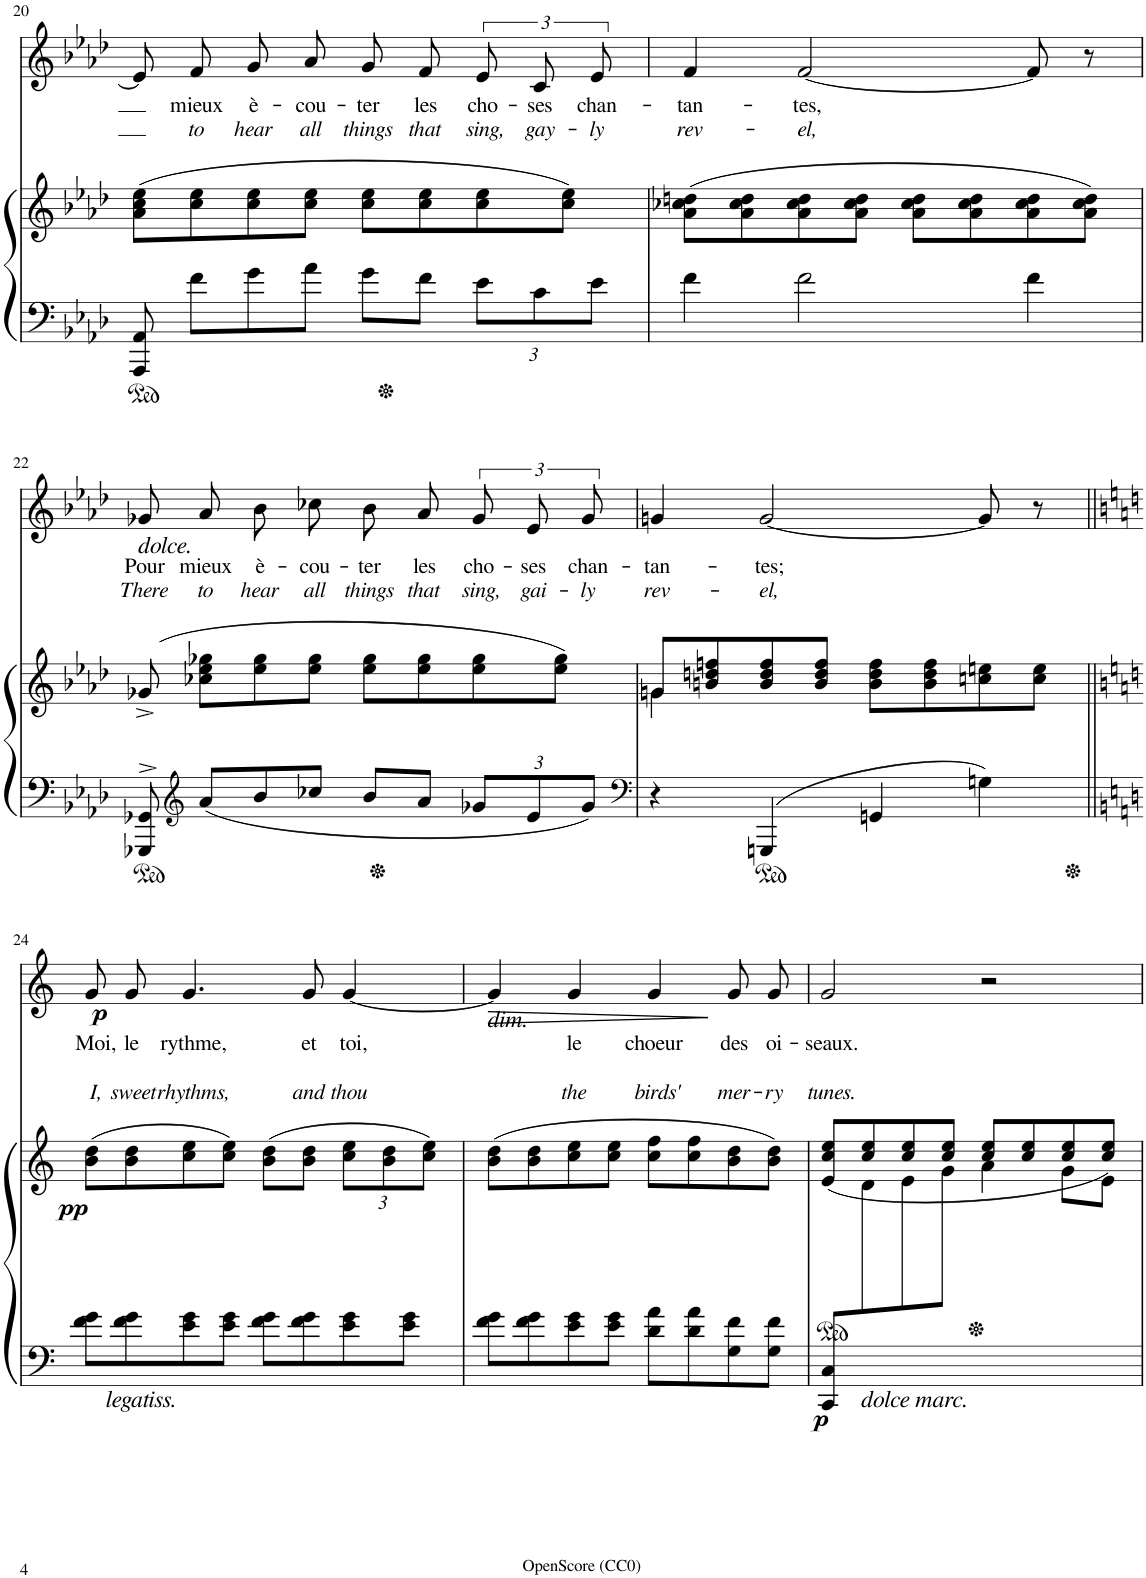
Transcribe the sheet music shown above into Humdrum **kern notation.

**kern	**kern	**dynam	**kern	**text	**text	**dynam
*part2	*part2	*part2	*part1	*part1	*part1	*part1
*staff3	*staff2	*staff2/3	*staff1	*staff1	*staff1	*staff1
*I"Piano	*	*	*I"Voice	*	*	*
*I'Pno	*	*	*	*	*	*
!!LO:PB:g=z
*clefF4	*clefG2	*	*clefG2	*	*	*
*k[b-e-a-d-]	*k[b-e-a-d-]	*	*k[b-e-a-d-]	*	*	*
*M4/4	*M4/4	*	*M4/4	*	*	*
*met(c)	*met(c)	*	*met(c)	*	*	*
=20	=20	=20	=20	=20	=20	=20
8AAA-/ 8AA-/	(8a-\ 8cc\ 8ee-\L	.	8e-/L]	.	.	.
!	!	!	!	!LO:LY:b	!LO:LY:b	!
8f\L	8cc\ 8ee-\	.	8f/J	mieux	to	.
!	!	!	!	!LO:LY:b	!LO:LY:b	!
8g\	8cc\ 8ee-\	.	8g/L	è-	hear	.
!	!	!	!	!LO:LY:b	!LO:LY:b	!
8a-\J	8cc\ 8ee-\J	.	8a-/J	-cou-	all	.
!	!	!	!	!LO:LY:b	!LO:LY:b	!
8g\L	8cc\ 8ee-\L	.	8g/L	-ter	things	.
!	!	!	!	!LO:LY:b	!LO:LY:b	!
8f\J	8cc\ 8ee-\	.	8f/J	les	that	.
*Xbrackettup	*	*	*	*	*	*
!	!	!	!	!LO:LY:b	!LO:LY:b	!
12e-\L	8cc\ 8ee-\	.	12e-/L	cho-	sing,	.
!	!	!	!	!LO:LY:b	!LO:LY:b	!
12c\	.	.	12c/	-ses	gay-	.
.	8cc\ 8ee-\J)	.	.	.	.	.
!	!	!	!	!LO:LY:b	!LO:LY:b	!
12e-\J	.	.	12e-/J	chan-	-ly	.
=21	=21	=21	=21	=21	=21	=21
!	!	!	!	!LO:LY:b	!LO:LY:b	!
4f\	(8a-\ 8cc-X\ 8ddn\L	.	4f/	-tan-	rev-	.
.	8a-\ 8cc-\ 8dd\	.	.	.	.	.
!	!	!	!	!LO:LY:b	!LO:LY:b	!
2f\	8a-\ 8cc-\ 8dd\	.	[2f/	tes,	-el,	.
.	8a-\ 8cc-\ 8dd\J	.	.	.	.	.
.	8a-\ 8cc-\ 8dd\L	.	.	.	.	.
.	8a-\ 8cc-\ 8dd\	.	.	.	.	.
4f\	8a-\ 8cc-\ 8dd\	.	8f/]	.	.	.
.	8a-\ 8cc-\ 8dd\J)	.	8r	.	.	.
!!LO:LB:g=z
=22	=22	=22	=22	=22	=22	=22
!	!	!	!LO:TX:b:i:t=dolce.	!	!	!
!	!	!	!	!LO:LY:b	!LO:LY:b	!
8GGG-X/^> 8GG-X/^>	(8g-X^/	.	8g-X/L	Pour	There	.
*clefG2	*	*	*	*	*	*
!	!	!	!	!LO:LY:b	!LO:LY:b	!
8a-/L	8cc-X\ 8ee-\ 8gg-X\L	.	8a-/J	mieux	to	.
!	!	!	!	!LO:LY:b	!LO:LY:b	!
8b-/	8ee-\ 8gg-\	.	8b-\L	è-	hear	.
!	!	!	!	!LO:LY:b	!LO:LY:b	!
8cc-X/J	8ee-\ 8gg-\J	.	8cc-X\J	-cou-	all	.
!	!	!	!	!LO:LY:b	!LO:LY:b	!
8b-/L	8ee-\ 8gg-\L	.	8b-/L	-ter	things	.
!	!	!	!	!LO:LY:b	!LO:LY:b	!
8a-/J	8ee-\ 8gg-\	.	8a-/J	les	that	.
!	!	!	!	!LO:LY:b	!LO:LY:b	!
12g-X/L	8ee-\ 8gg-\	.	12g-/L	cho-	sing,	.
!	!	!	!	!LO:LY:b	!LO:LY:b	!
12e-/	.	.	12e-/	-ses	gai-	.
.	8ee-\ 8gg-\J)	.	.	.	.	.
!	!	!	!	!LO:LY:b	!LO:LY:b	!
12g-/J	.	.	12g-/J	chan-	-ly	.
=23	=23	=23	=23	=23	=23	=23
*clefF4	*	*	*	*	*	*
*	*^	*	*	*	*	*
!	!	!	!	!	!LO:LY:b	!LO:LY:b	!
4r	8gn/L	4g\	.	4gn/	-tan-	rev-	.
.	8bn/ 8ddn/ 8ffn/	.	.	.	.	.	.
!	!	!	!	!	!LO:LY:b	!LO:LY:b	!
4GGGn/	8b/ 8dd/ 8ff/	2.ryy	.	[2g/	-tes;	-el,	.
.	8b/ 8dd/ 8ff/J	.	.	.	.	.	.
4GGn/	8b\ 8dd\ 8ff\L	.	.	.	.	.	.
.	8b\ 8dd\ 8ff\	.	.	.	.	.	.
4Gn\	8ccn\ 8een\	.	.	8g/]	.	.	.
.	8cc\ 8ee\J	.	.	8r	.	.	.
*	*v	*v	*	*	*	*	*
!!LO:LB:g=z
=24||	=24||	=24||	=24||	=24||	=24||	=24||
*k[]	*k[]	*	*k[]	*	*	*
!	!	!LO:DY:b	!	!LO:LY:b	!LO:LY:b	!LO:DY:b
8f\ 8g\L	(8b\ 8dd\L	pp	8g/L	Moi,	I,	p
!LO:TX:b:i:t=legatiss.	!	!	!	!	!	!
!	!	!	!	!LO:LY:b	!LO:LY:b	!
8f\ 8g\	8b\ 8dd\	.	8g/J	le	sweet	.
!	!	!	!	!LO:LY:b	!LO:LY:b	!
8e\ 8g\	8cc\ 8ee\	.	4.g/	rythme,	rhythms,	.
8e\ 8g\J	8cc\ 8ee\J)	.	.	.	.	.
8f\ 8g\L	(8b\ 8dd\L	.	.	.	.	.
!	!	!	!	!LO:LY:b	!LO:LY:b	!
8f\ 8g\	8b\ 8dd\J	.	8g/	et	and	.
*	*Xbrackettup	*	*	*	*	*
!	!	!	!	!LO:LY:b	!LO:LY:b	!
8e\ 8g\	12cc\ 12ee\L	.	[4g/	toi,	thou	.
.	12b\ 12dd\	.	.	.	.	.
8e\ 8g\J	.	.	.	.	.	.
.	12cc\ 12ee\J)	.	.	.	.	.
=25	=25	=25	=25	=25	=25	=25
!	!	!	!LO:TX:b:i:t=dim.	!	!	!
!	!	!	!	!	!	!LO:HP:b
8f\ 8g\L	(8b\ 8dd\L	.	4g/]	.	.	>
8f\ 8g\	8b\ 8dd\	.	.	.	.	.
!	!	!	!	!LO:LY:b	!LO:LY:b	!
8e\ 8g\	8cc\ 8ee\	.	4g/	le	the	.
8e\ 8g\J	8cc\ 8ee\J	.	.	.	.	.
!	!	!	!	!LO:LY:b	!LO:LY:b	!
8d\ 8a\L	8cc\ 8ff\L	.	4g/	choeur	birds'	.
8d\ 8a\	8cc\ 8ff\	.	.	.	.	.
!	!	!	!	!LO:LY:b	!LO:LY:b	!
8G\ 8f\	8b\ 8dd\	.	8g/L	des	mer-	.
!	!	!	!	!LO:LY:b	!LO:LY:b	!
8G\ 8f\J	8b\ 8dd\J)	.	8g/J	oi-	-ry	]
=26	=26	=26	=26	=26	=26	=26
*	*ped	*	*	*	*	*
*	*^	*	*	*	*	*
!	!	!	!LO:DY:b=2	!	!LO:LY:b	!LO:LY:b	!
8CC/ 8C/L	(8e/ 8cc/ 8ee/L	8ryy	p	2g/	-seaux.	tunes.	.
!LO:TX:b:i:t=dolce marc.	!	!	!	!	!	!	!
2..ryy	8cc/ 8ee/	8d\	.	.	.	.	.
.	8cc/ 8ee/	8e\	.	.	.	.	.
.	8cc/ 8ee/J	8g\J	.	.	.	.	.
*	*Xped	*	*	*	*	*	*
.	8cc/ 8ee/L	4a\	.	2r	.	.	.
.	8cc/ 8ee/	.	.	.	.	.	.
.	8cc/ 8ee/	8g\L	.	.	.	.	.
.	8cc/ 8ee/J)	8e\J	.	.	.	.	.
*	*v	*v	*	*	*	*	*
=	=	=	=	=	=	=
*-	*-	*-	*-	*-	*-	*-
